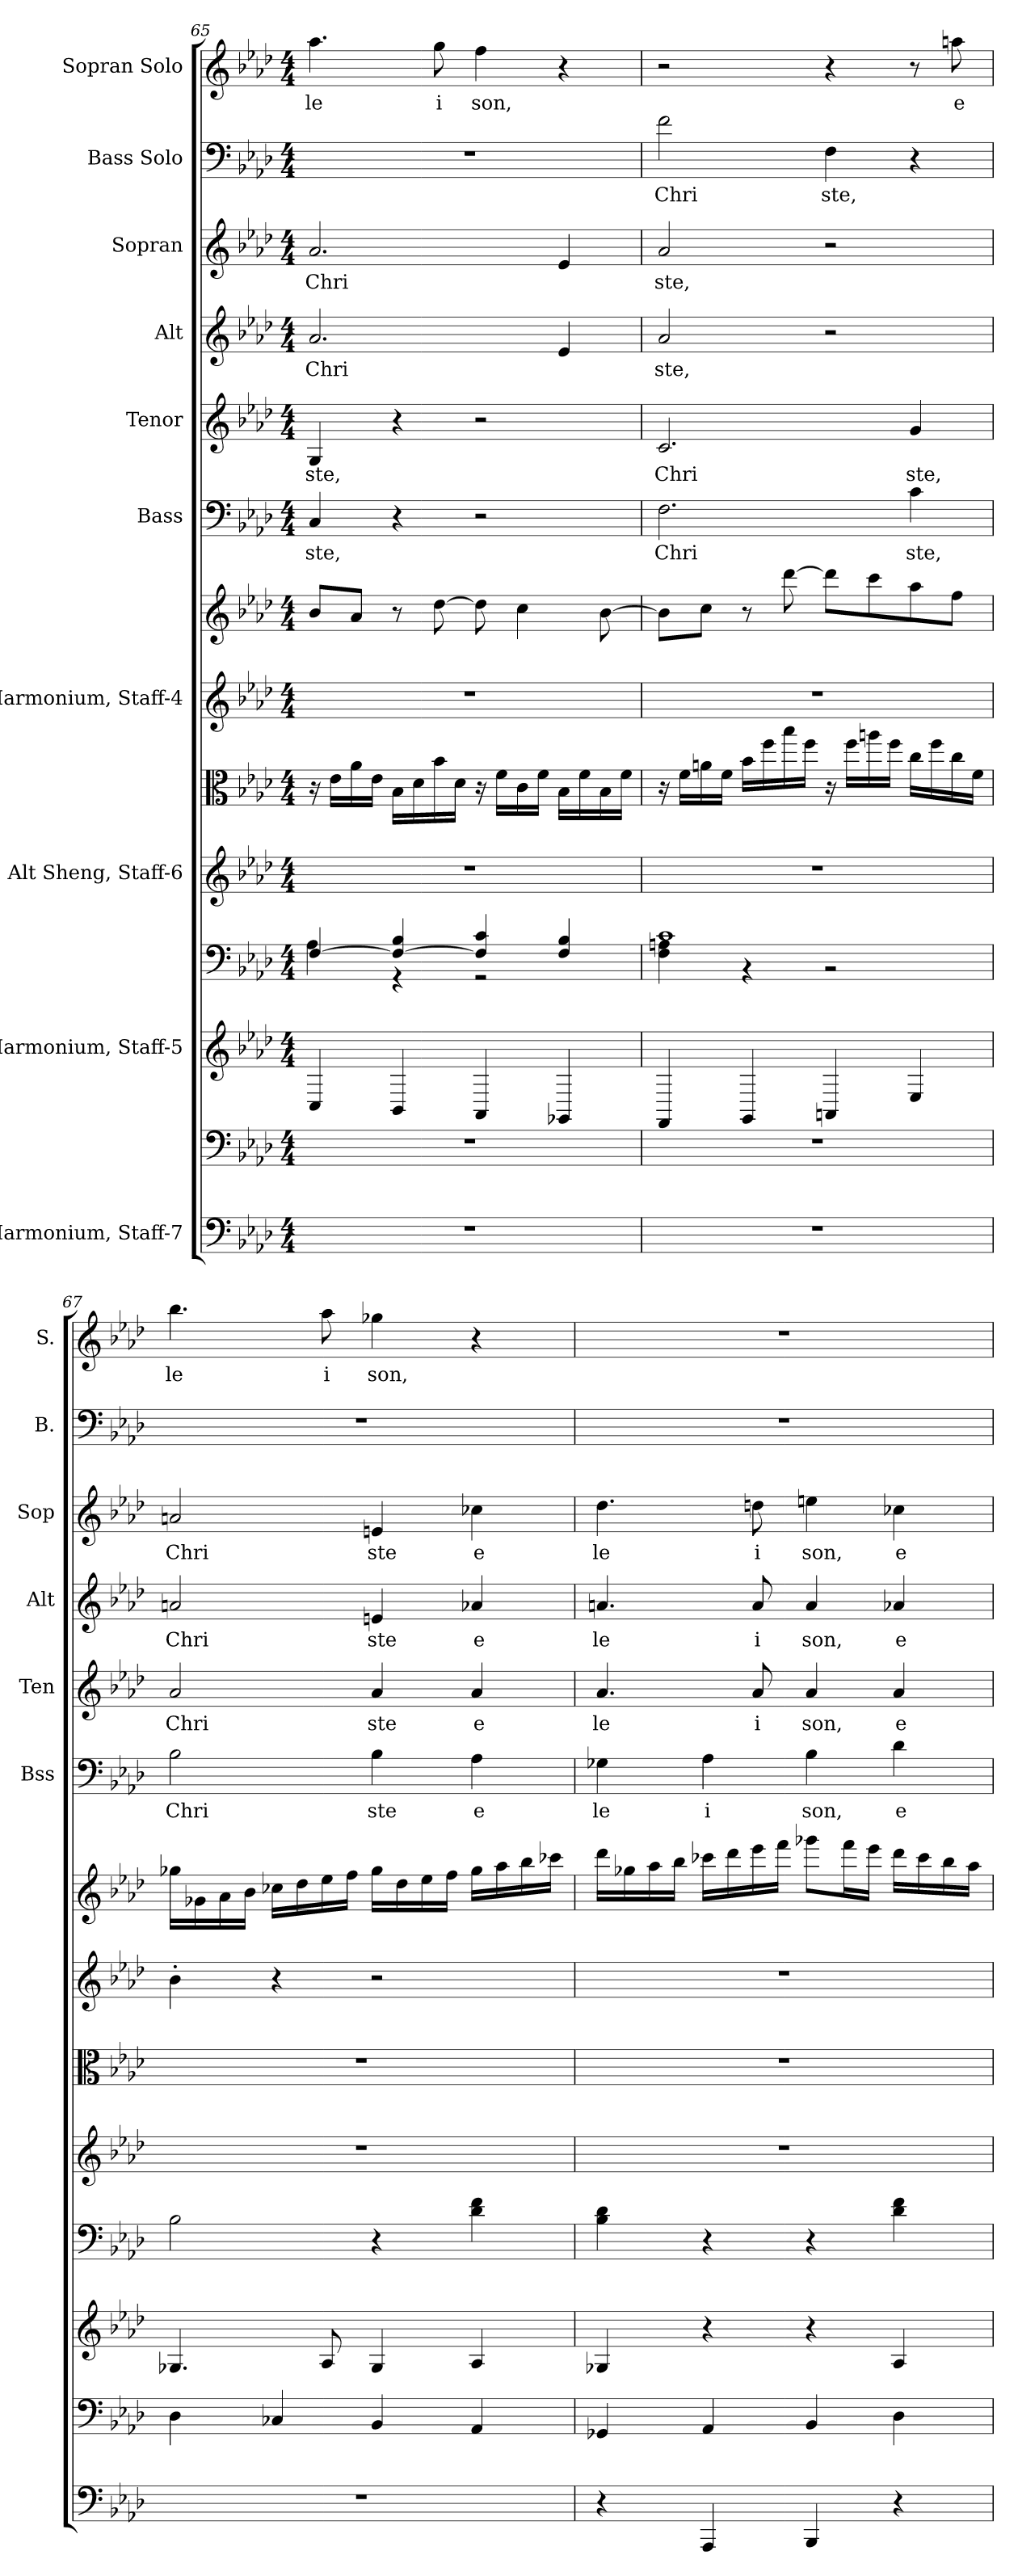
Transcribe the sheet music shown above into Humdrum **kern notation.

**kern	**kern	**kern	**kern	**kern	**kern	**kern	**kern	**kern	**text	**kern	**text	**kern	**text	**kern	**text	**kern	**text	**kern	**text
*part10	*part10	*part9	*part9	*part8	*part8	*part7	*part7	*part6	*part6	*part5	*part5	*part4	*part4	*part3	*part3	*part2	*part2	*part1	*part1
*staff14	*staff13	*staff12	*staff11	*staff10	*staff9	*staff8	*staff7	*staff6	*staff6	*staff5	*staff5	*staff4	*staff4	*staff3	*staff3	*staff2	*staff2	*staff1	*staff1
*I"Harmonium, Staff-7	*	*I"Harmonium, Staff-5	*	*I"Alt Sheng, Staff-6	*	*I"Harmonium, Staff-4	*	*I"Bass	*	*I"Tenor	*	*I"Alt	*	*I"Sopran	*	*I"Bass Solo	*	*I"Sopran Solo	*
*	*	*	*	*	*	*	*	*I'Bss	*	*I'Ten	*	*I'Alt	*	*I'Sop	*	*I'B.	*	*I'S.	*
*clefF4	*clefF4	*clefG2	*clefF4	*clefG2	*clefC3	*clefG2	*clefG2	*clefF4	*	*clefG2	*	*clefG2	*	*clefG2	*	*clefF4	*	*clefG2	*
*	*	*	*	*	*	*	*	*	*	*ITrd4c7	*	*ITrd2c3	*	*ITrd2c3	*	*	*	*	*
*k[b-e-a-d-]	*k[b-e-a-d-]	*k[b-e-a-d-]	*k[b-e-a-d-]	*k[b-e-a-d-]	*k[b-e-a-d-]	*k[b-e-a-d-]	*k[b-e-a-d-]	*k[b-e-a-d-]	*	*k[b-e-a-d-g-]	*	*k[b-]	*	*k[b-]	*	*k[b-e-a-d-]	*	*k[b-e-a-d-]	*
*M4/4	*M4/4	*M4/4	*M4/4	*M4/4	*M4/4	*M4/4	*M4/4	*M4/4	*	*M4/4	*	*M4/4	*	*M4/4	*	*M4/4	*	*M4/4	*
=65	=65	=65	=65	=65	=65	=65	=65	=65	=65	=65	=65	=65	=65	=65	=65	=65	=65	=65	=65
*	*	*	*^	*	*	*	*	*	*	*	*	*	*	*	*	*	*	*	*
1r	1r	4C/	[4F/	4A-\	1r	16r	1r	8b-/L	4C/	ste,	4C/	ste,	2.f/	Chri	2.f/	Chri	1r	.	4.aa-\	le
.	.	.	.	.	.	16e-\LL	.	.	.	.	.	.	.	.	.	.	.	.	.	.
.	.	.	.	.	.	16a-\	.	8a-/J	.	.	.	.	.	.	.	.	.	.	.	.
.	.	.	.	.	.	16e-\JJ	.	.	.	.	.	.	.	.	.	.	.	.	.	.
.	.	4BB-/	4F/_ 4B-/	4r	.	16B-\LL	.	8r	4r	.	4r	.	.	.	.	.	.	.	.	.
.	.	.	.	.	.	16d-\	.	.	.	.	.	.	.	.	.	.	.	.	.	.
.	.	.	.	.	.	16b-\	.	[8dd-\	.	.	.	.	.	.	.	.	.	.	8gg\	i
.	.	.	.	.	.	16d-\JJ	.	.	.	.	.	.	.	.	.	.	.	.	.	.
.	.	4AA-/	4F/] 4c/	2r	.	16r	.	8dd-\]	2r	.	2r	.	.	.	.	.	.	.	4ff\	son,
.	.	.	.	.	.	16f\LL	.	.	.	.	.	.	.	.	.	.	.	.	.	.
.	.	.	.	.	.	16c\	.	4cc\	.	.	.	.	.	.	.	.	.	.	.	.
.	.	.	.	.	.	16f\JJ	.	.	.	.	.	.	.	.	.	.	.	.	.	.
.	.	4GG-X/	4F/ 4B-/	.	.	16B-\LL	.	.	.	.	.	.	4c/	.	4c/	.	.	.	4r	.
.	.	.	.	.	.	16f\	.	.	.	.	.	.	.	.	.	.	.	.	.	.
.	.	.	.	.	.	16B-\	.	[8b-\	.	.	.	.	.	.	.	.	.	.	.	.
.	.	.	.	.	.	16f\JJ	.	.	.	.	.	.	.	.	.	.	.	.	.	.
!!LO:PB:g=z
=66	=66	=66	=66	=66	=66	=66	=66	=66	=66	=66	=66	=66	=66	=66	=66	=66	=66	=66	=66	=66
1r	1r	4FF/	1c	4F\ 4An\	1r	16r	1r	8b-\L]	2.F\	Chri	2.F/	Chri	2f/	ste,	2f/	ste,	2f\	Chri	2r	.
.	.	.	.	.	.	16f\LL	.	.	.	.	.	.	.	.	.	.	.	.	.	.
.	.	.	.	.	.	16an\	.	8cc\J	.	.	.	.	.	.	.	.	.	.	.	.
.	.	.	.	.	.	16f\JJ	.	.	.	.	.	.	.	.	.	.	.	.	.	.
.	.	4GG/	.	4r	.	16b-\LL	.	8r	.	.	.	.	.	.	.	.	.	.	.	.
.	.	.	.	.	.	16ff\	.	.	.	.	.	.	.	.	.	.	.	.	.	.
.	.	.	.	.	.	16bb-\	.	[8ddd-\	.	.	.	.	.	.	.	.	.	.	.	.
.	.	.	.	.	.	16ff\JJ	.	.	.	.	.	.	.	.	.	.	.	.	.	.
.	.	4AAn/	.	2r	.	16r	.	8ddd-\L]	.	.	.	.	2r	.	2r	.	4F\	ste,	4r	.
.	.	.	.	.	.	16ff\LL	.	.	.	.	.	.	.	.	.	.	.	.	.	.
.	.	.	.	.	.	16aan\	.	8ccc\	.	.	.	.	.	.	.	.	.	.	.	.
.	.	.	.	.	.	16ff\JJ	.	.	.	.	.	.	.	.	.	.	.	.	.	.
.	.	4E-/	.	.	.	16cc\LL	.	8aa-\	4c\	ste,	4c/	ste,	.	.	.	.	4r	.	8r	.
.	.	.	.	.	.	16ff\	.	.	.	.	.	.	.	.	.	.	.	.	.	.
.	.	.	.	.	.	16cc\	.	8ff\J	.	.	.	.	.	.	.	.	.	.	8aan\	e
.	.	.	.	.	.	16f\JJ	.	.	.	.	.	.	.	.	.	.	.	.	.	.
*	*	*	*v	*v	*	*	*	*	*	*	*	*	*	*	*	*	*	*	*	*
=67	=67	=67	=67	=67	=67	=67	=67	=67	=67	=67	=67	=67	=67	=67	=67	=67	=67	=67	=67
1r	4D-\	4.G-X/	2B-\	1r	1r	4b-'\	16gg-X\LL	2B-\	Chri	2d-/	Chri	2f#X/	Chri	2f#X/	Chri	1r	.	4.bb-\	le
.	.	.	.	.	.	.	16g-X\	.	.	.	.	.	.	.	.	.	.	.	.
.	.	.	.	.	.	.	16a-\	.	.	.	.	.	.	.	.	.	.	.	.
.	.	.	.	.	.	.	16b-\JJ	.	.	.	.	.	.	.	.	.	.	.	.
.	4C-X/	.	.	.	.	4r	16cc-X\LL	.	.	.	.	.	.	.	.	.	.	.	.
.	.	.	.	.	.	.	16dd-\	.	.	.	.	.	.	.	.	.	.	.	.
.	.	8A-/	.	.	.	.	16ee-\	.	.	.	.	.	.	.	.	.	.	8aa-\	i
.	.	.	.	.	.	.	16ff\JJ	.	.	.	.	.	.	.	.	.	.	.	.
.	4BB-/	4G-/	4r	.	.	2r	16gg-\LL	4B-\	ste	4d-/	ste	4c#X/	ste	4c#X/	ste	.	.	4gg-X\	son,
.	.	.	.	.	.	.	16dd-\	.	.	.	.	.	.	.	.	.	.	.	.
.	.	.	.	.	.	.	16ee-\	.	.	.	.	.	.	.	.	.	.	.	.
.	.	.	.	.	.	.	16ff\JJ	.	.	.	.	.	.	.	.	.	.	.	.
.	4AA-/	4A-/	4d-\ 4f\	.	.	.	16gg-\LL	4A-\	e	4d-/	e	4fn/	e	4a-X\	e	.	.	4r	.
.	.	.	.	.	.	.	16aa-\	.	.	.	.	.	.	.	.	.	.	.	.
.	.	.	.	.	.	.	16bb-\	.	.	.	.	.	.	.	.	.	.	.	.
.	.	.	.	.	.	.	16ccc-X\JJ	.	.	.	.	.	.	.	.	.	.	.	.
!!LO:PB:g=z
=68	=68	=68	=68	=68	=68	=68	=68	=68	=68	=68	=68	=68	=68	=68	=68	=68	=68	=68	=68
4r	4GG-X/	4G-X/	4B-\ 4d-\	1r	1r	1r	16ddd-\LL	4G-X\	le	4.d-/	le	4.f#X/	le	4.b-\	le	1r	.	1r	.
.	.	.	.	.	.	.	16gg-X\	.	.	.	.	.	.	.	.	.	.	.	.
.	.	.	.	.	.	.	16aa-\	.	.	.	.	.	.	.	.	.	.	.	.
.	.	.	.	.	.	.	16bb-\JJ	.	.	.	.	.	.	.	.	.	.	.	.
4AAA-/	4AA-/	4r	4r	.	.	.	16ccc-X\LL	4A-\	i	.	.	.	.	.	.	.	.	.	.
.	.	.	.	.	.	.	16ddd-\	.	.	.	.	.	.	.	.	.	.	.	.
.	.	.	.	.	.	.	16eee-\	.	.	8d-/	i	8f#/	i	8bn\	i	.	.	.	.
.	.	.	.	.	.	.	16fff\JJ	.	.	.	.	.	.	.	.	.	.	.	.
4BBB-/	4BB-/	4r	4r	.	.	.	8ggg-X\L	4B-\	son,	4d-/	son,	4f#/	son,	4cc#X\	son,	.	.	.	.
.	.	.	.	.	.	.	16fff\L	.	.	.	.	.	.	.	.	.	.	.	.
.	.	.	.	.	.	.	16eee-\JJ	.	.	.	.	.	.	.	.	.	.	.	.
4r	4D-\	4A-/	4d-\ 4f\	.	.	.	16ddd-\LL	4d-\	e	4d-/	e	4fn/	e	4a-X\	e	.	.	.	.
.	.	.	.	.	.	.	16ccc-\	.	.	.	.	.	.	.	.	.	.	.	.
.	.	.	.	.	.	.	16bb-\	.	.	.	.	.	.	.	.	.	.	.	.
.	.	.	.	.	.	.	16aa-\JJ	.	.	.	.	.	.	.	.	.	.	.	.
=	=	=	=	=	=	=	=	=	=	=	=	=	=	=	=	=	=	=	=
*-	*-	*-	*-	*-	*-	*-	*-	*-	*-	*-	*-	*-	*-	*-	*-	*-	*-	*-	*-
